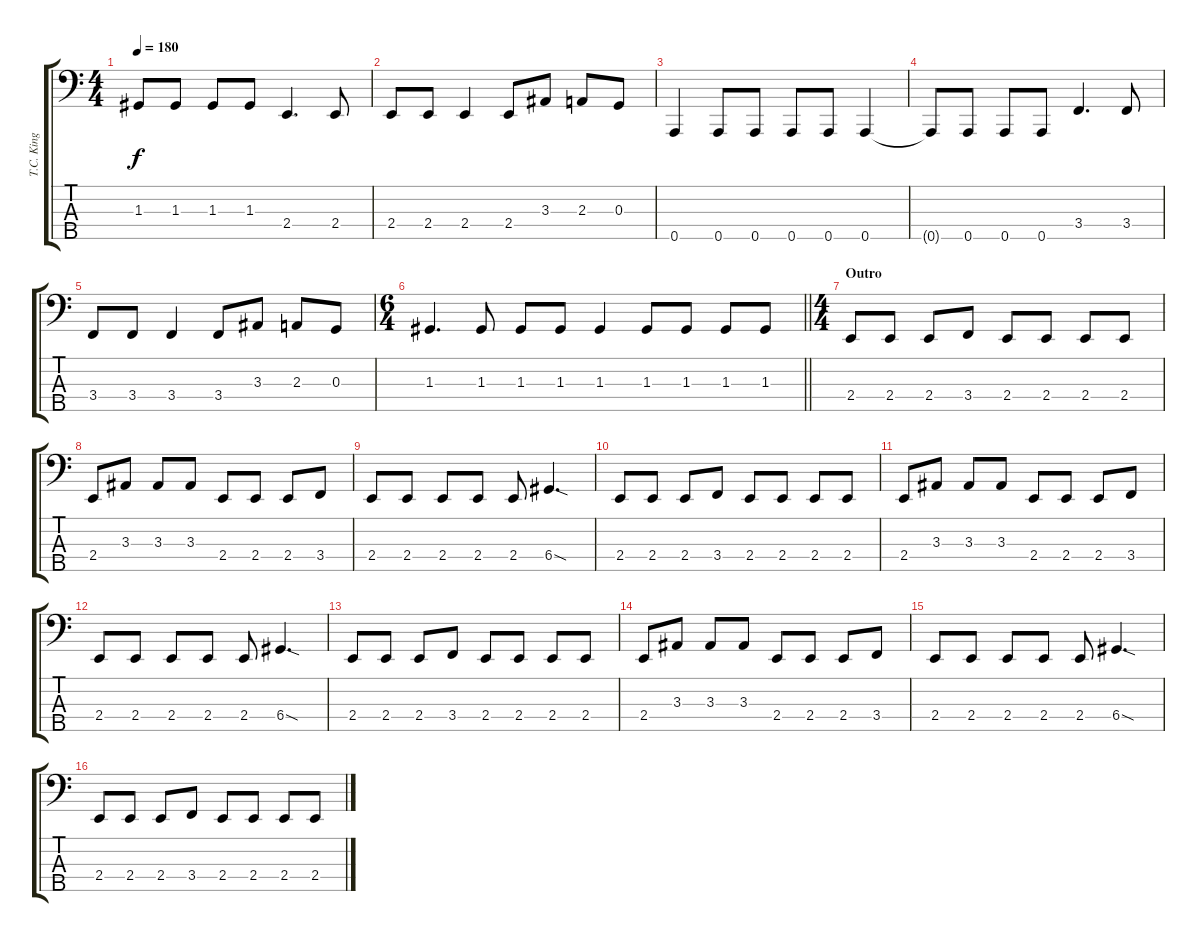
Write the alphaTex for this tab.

\track ("T.C. King" "T.C. King") {instrument electricbasspick}
\staff {score tabs}
\tuning (F2 C2 G1 D1 A0) {hide}
\ts (4 4)
\tempo 180
\clef f4
\ks c
1.3{t}.8{dy f} 1.3.8 1.3.8 1.3.8 2.4.4{d} 2.4.8 |
2.4.8 2.4.8 2.4.4 2.4.8 3.3.8 2.3.8 0.3.8 |
0.5.4 0.5.8 0.5.8 0.5.8 0.5.8 0.5.4 |
0.5{t}.8 0.5.8 0.5.8 0.5.8 3.4.4{d} 3.4.8 |
3.4.8 3.4.8 3.4.4 3.4.8 3.3.8 2.3.8 0.3.8 |
\ts (6 4)
\barLineRight lightlight
1.3.4{d} 1.3.8 1.3.8 1.3.8 1.3.4 1.3.8 1.3.8 1.3.8 1.3.8 |
\ts (4 4)
\section ("" "Outro")
2.4.8 2.4.8 2.4.8 3.4.8 2.4.8 2.4.8 2.4.8 2.4.8 |
2.4.8 3.3.8 3.3.8 3.3.8 2.4.8 2.4.8 2.4.8 3.4.8 |
2.4.8 2.4.8 2.4.8 2.4.8 2.4.8 6.4{sod}.4{d} |
2.4.8 2.4.8 2.4.8 3.4.8 2.4.8 2.4.8 2.4.8 2.4.8 |
2.4.8 3.3.8 3.3.8 3.3.8 2.4.8 2.4.8 2.4.8 3.4.8 |
2.4.8 2.4.8 2.4.8 2.4.8 2.4.8 6.4{sod}.4{d} |
2.4.8 2.4.8 2.4.8 3.4.8 2.4.8 2.4.8 2.4.8 2.4.8 |
2.4.8 3.3.8 3.3.8 3.3.8 2.4.8 2.4.8 2.4.8 3.4.8 |
2.4.8 2.4.8 2.4.8 2.4.8 2.4.8 6.4{sod}.4{d} |
2.4.8 2.4.8 2.4.8 3.4.8 2.4.8 2.4.8 2.4.8 2.4.8
